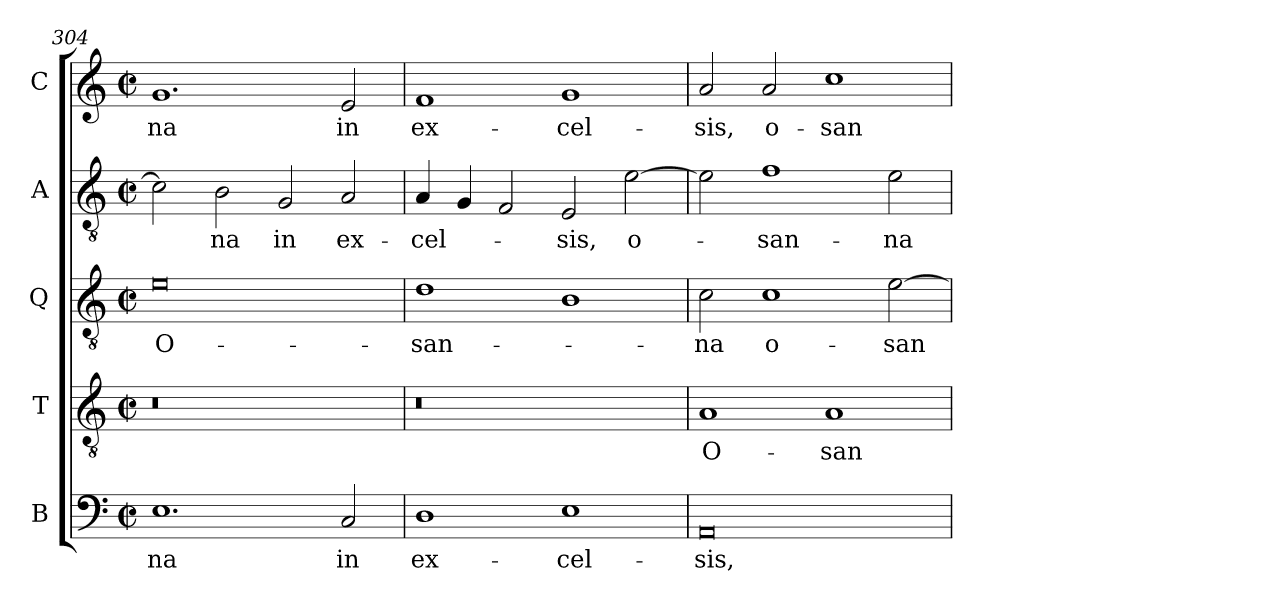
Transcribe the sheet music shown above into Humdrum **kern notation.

**kern	**text	**kern	**text	**kern	**text	**kern	**text	**kern	**text
*part5	*part5	*part4	*part4	*part3	*part3	*part2	*part2	*part1	*part1
*staff5	*staff5	*staff4	*staff4	*staff3	*staff3	*staff2	*staff2	*staff1	*staff1
*I"B	*	*I"T	*	*I"Q	*	*I"A	*	*I"C	*
*I'B	*	*I'T	*	*I'Q	*	*I'A	*	*I'C	*
*clefF4	*	*clefGv2	*	*clefGv2	*	*clefGv2	*	*clefG2	*
*M2/2	*	*M2/2	*	*M2/2	*	*M2/2	*	*M2/2	*
*met(c|)	*	*met(c|)	*	*met(c|)	*	*met(c|)	*	*met(c|)	*
=304	=304	=304	=304	=304	=304	=304	=304	=304	=304
!	!LO:LY:b:cj	!	!	!	!LO:LY:b:rj	!	!	!	!LO:LY:b:cj
1.E	-na	0r	.	0e	O-	2c\]	.	1.g	-na
!	!	!	!	!	!	!	!LO:LY:b:cj	!	!
.	.	.	.	.	.	2B\	-na	.	.
!	!	!	!	!	!	!	!LO:LY:b:cj	!	!
.	.	.	.	.	.	2G/	in	.	.
!	!LO:LY:b:cj	!	!	!	!	!	!LO:LY:b:cj	!	!LO:LY:b:cj
2C/	in	.	.	.	.	2A/	ex-	2e/	in
=305	=305	=305	=305	=305	=305	=305	=305	=305	=305
!	!LO:LY:b:cj	!	!	!	!LO:LY:b:cj	!	!LO:LY:b:cj	!	!LO:LY:b:cj
1D	ex-	0r	.	1d	-san-	4A/	-cel-	1f	ex-
.	.	.	.	.	.	4G/	.	.	.
.	.	.	.	.	.	2F/	.	.	.
!	!LO:LY:b:cj	!	!	!	!	!	!LO:LY:b:cj	!	!LO:LY:b:cj
1E	-cel-	.	.	1B	.	2E/	-sis,	1g	-cel-
!	!	!	!	!	!	!	!LO:LY:b:cj	!	!
.	.	.	.	.	.	[>2e\	o-	.	.
=306	=306	=306	=306	=306	=306	=306	=306	=306	=306
!	!LO:LY:b:cj	!	!LO:LY:b:cj	!	!LO:LY:b:cj	!	!	!	!LO:LY:b:cj
0AA	-sis,	1A	O-	2c\	-na	2e\]	.	2a/	-sis,
!	!	!	!	!	!LO:LY:b:rj	!	!LO:LY:b:cj	!	!LO:LY:b:cj
.	.	.	.	1c	o-	1f	-san-	2a/	o-
!	!	!	!LO:LY:b:cj	!	!	!	!	!	!LO:LY:b:cj
.	.	1A	-san-	.	.	.	.	1cc	-san-
!	!	!	!	!	!LO:LY:b:cj	!	!LO:LY:b:cj	!	!
.	.	.	.	[>2e\	-san-	2e\	-na	.	.
=	=	=	=	=	=	=	=	=	=
*-	*-	*-	*-	*-	*-	*-	*-	*-	*-
